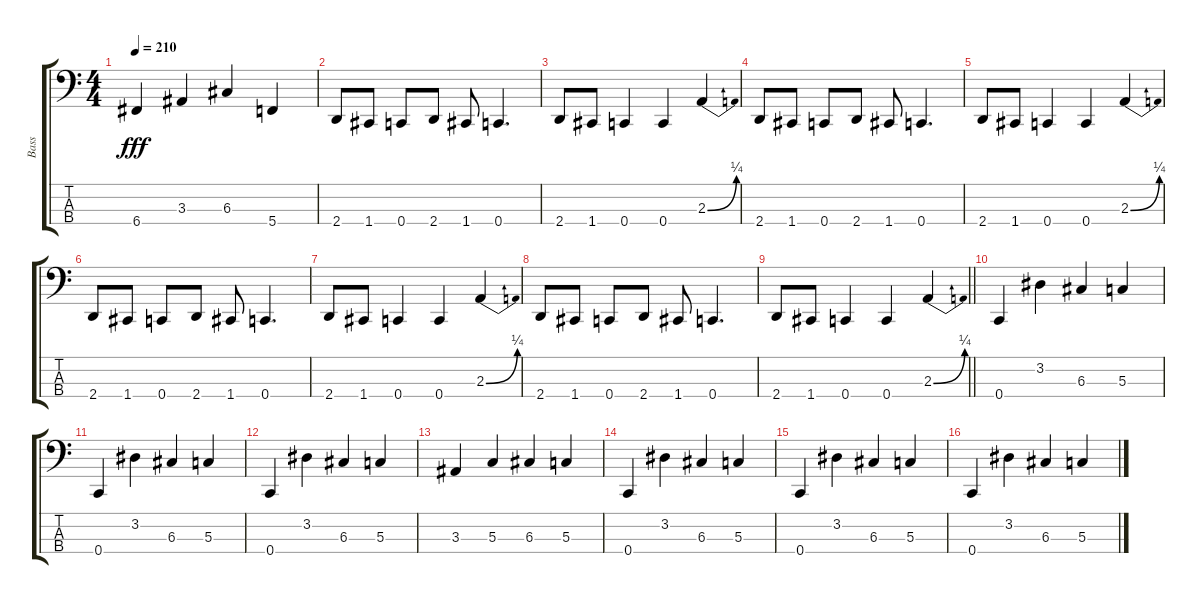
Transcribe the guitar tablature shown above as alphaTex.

\track ("Bass" "Bass") {instrument electricbasspick}
\staff {score tabs}
\tuning (F2 C2 G1 C1) {hide}
\ts (4 4)
\tempo 210
\clef f4
\ks c
6.4.4{dy fff} 3.3.4 6.3.4 5.4.4 |
2.4.8 1.4.8 0.4.8 2.4.8 1.4.8 0.4.4{d} |
2.4.8 1.4.8 0.4.4 0.4.4 2.3{be (bend 0 0 60 1)}.4 |
2.4.8 1.4.8 0.4.8 2.4.8 1.4.8 0.4.4{d} |
2.4.8 1.4.8 0.4.4 0.4.4 2.3{be (bend 0 0 60 1)}.4 |
2.4.8 1.4.8 0.4.8 2.4.8 1.4.8 0.4.4{d} |
2.4.8 1.4.8 0.4.4 0.4.4 2.3{be (bend 0 0 60 1)}.4 |
2.4.8 1.4.8 0.4.8 2.4.8 1.4.8 0.4.4{d} |
\barLineRight lightlight
2.4.8 1.4.8 0.4.4 0.4.4 2.3{be (bend 0 0 60 1)}.4 |
0.4.4 3.2.4 6.3.4 5.3.4 |
0.4.4 3.2.4 6.3.4 5.3.4 |
0.4.4 3.2.4 6.3.4 5.3.4 |
3.3.4 5.3.4 6.3.4 5.3.4 |
0.4.4 3.2.4 6.3.4 5.3.4 |
0.4.4 3.2.4 6.3.4 5.3.4 |
0.4.4 3.2.4 6.3.4 5.3.4
